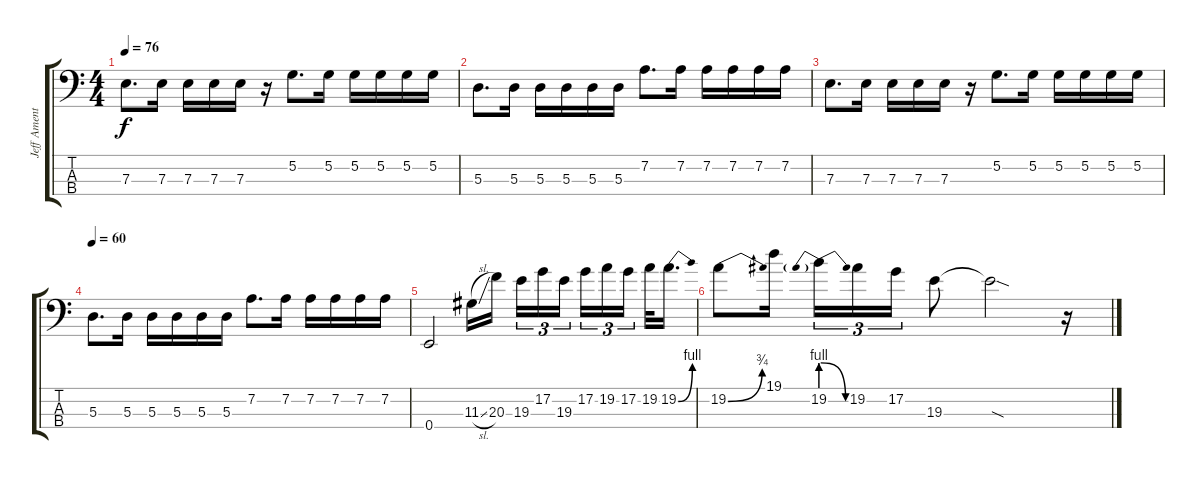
\track ("Jeff Ament" "Jeff Ament") {instrument electricbassfinger}
\staff {score tabs}
\tuning (G2 D2 A1 E1) {hide}
\ts (4 4)
\tempo 76
\clef f4
\ks c
7.3.8{d dy f} 7.3.16 7.3.16 7.3.16 7.3.16 r.16 5.2.8{d} 5.2.16 5.2.16 5.2.16 5.2.16 5.2.16 |
5.3.8{d} 5.3.16 5.3.16 5.3.16 5.3.16 5.3.16 7.2.8{d} 7.2.16 7.2.16 7.2.16 7.2.16 7.2.16 |
7.3.8{d} 7.3.16 7.3.16 7.3.16 7.3.16 r.16 5.2.8{d} 5.2.16 5.2.16 5.2.16 5.2.16 5.2.16 |
\tempo 60
5.3.8{d} 5.3.16 5.3.16 5.3.16 5.3.16 5.3.16 7.2.8{d} 7.2.16 7.2.16 7.2.16 7.2.16 7.2.16 |
0.4.2 11.3{sl}.16 20.3.16{beam splitsecondary} 19.3.16{tu (3 2)} 17.2.16{tu (3 2)} 19.3.16{tu (3 2)} 17.2.16{tu (3 2)} 19.2.16{tu (3 2)} 17.2.16{tu (3 2) beam splitsecondary} 19.2.32 19.2{be (bend 0 0 60 4)}.16{d} |
19.2{be (bend 0 0 60 3)}.8 19.1.16{beam splitsecondary} 19.2{be (prebendrelease 0 4 60 0)}.16{tu (3 2)} 19.2.16{tu (3 2)} 17.2.16{tu (3 2)} 19.3.8 19.3{sod t}.2 r.16
